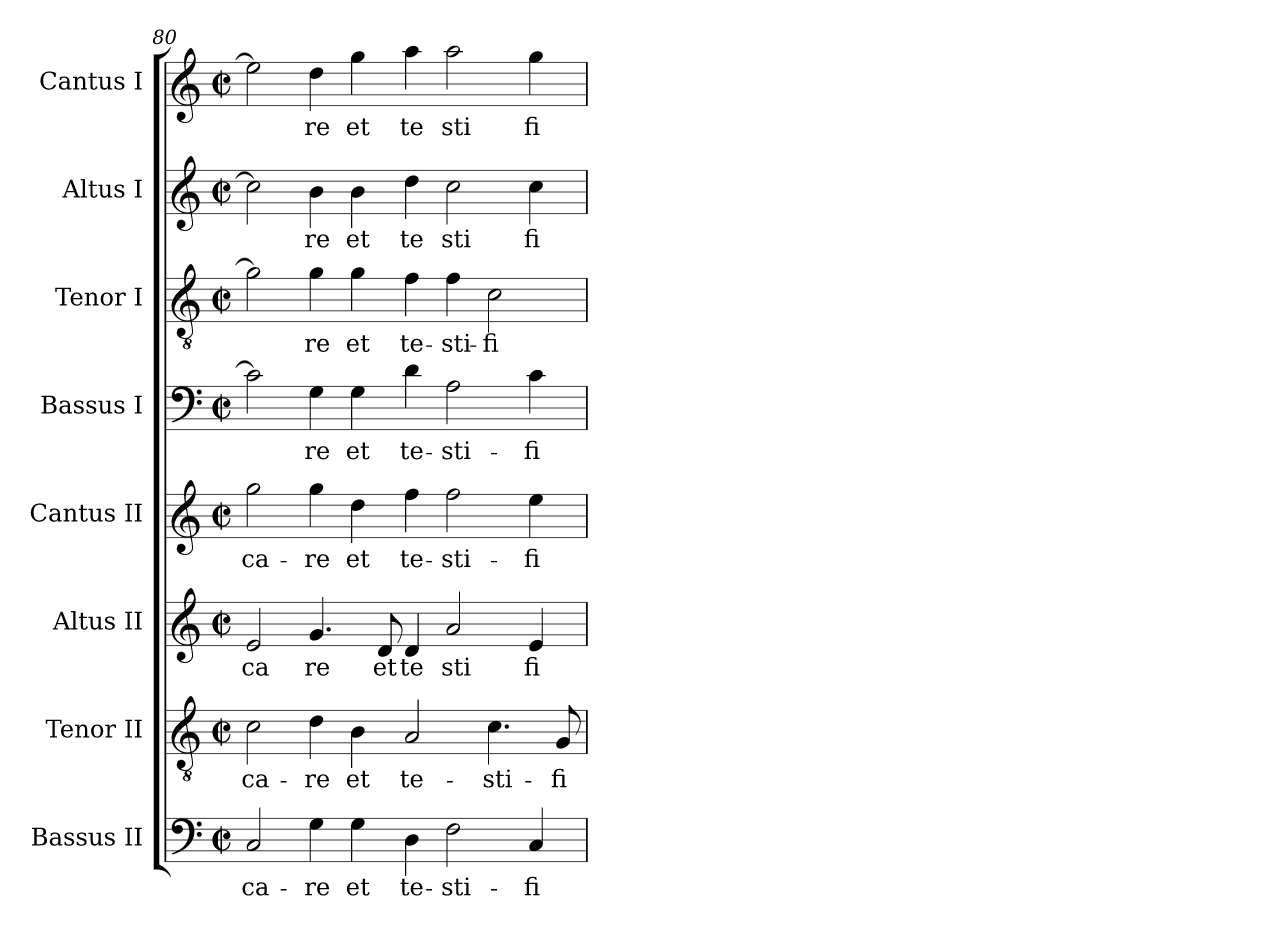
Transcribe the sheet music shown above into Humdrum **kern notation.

**kern	**text	**kern	**text	**kern	**text	**kern	**text	**kern	**text	**kern	**text	**kern	**text	**kern	**text
*part8	*part8	*part7	*part7	*part6	*part6	*part5	*part5	*part4	*part4	*part3	*part3	*part2	*part2	*part1	*part1
*staff8	*staff8	*staff7	*staff7	*staff6	*staff6	*staff5	*staff5	*staff4	*staff4	*staff3	*staff3	*staff2	*staff2	*staff1	*staff1
*I"Bassus II	*	*I"Tenor II	*	*I"Altus II	*	*I"Cantus II	*	*I"Bassus I	*	*I"Tenor I	*	*I"Altus I	*	*I"Cantus I	*
*clefF4	*	*clefGv2	*	*clefG2	*	*clefG2	*	*clefF4	*	*clefGv2	*	*clefG2	*	*clefG2	*
*M2/2	*	*M2/2	*	*M2/2	*	*M2/2	*	*M2/2	*	*M2/2	*	*M2/2	*	*M2/2	*
*met(c|)	*	*met(c|)	*	*met(c|)	*	*met(c|)	*	*met(c|)	*	*met(c|)	*	*met(c|)	*	*met(c|)	*
=80	=80	=80	=80	=80	=80	=80	=80	=80	=80	=80	=80	=80	=80	=80	=80
!	!LO:LY:b:cj	!	!LO:LY:b:cj	!	!LO:LY:b:cj	!	!LO:LY:b:cj	!	!	!	!	!	!	!	!
2C/	-ca-	2c\	-ca-	2e/	ca	2gg\	-ca-	2c\]	.	2g\]	.	2cc\]	.	2ee\]	.
!	!LO:LY:b:cj	!	!LO:LY:b:cj	!	!LO:LY:b:cj	!	!LO:LY:b:cj	!	!LO:LY:b:cj	!	!LO:LY:b:cj	!	!LO:LY:b:cj	!	!LO:LY:b:cj
4G\	-re	4d\	-re	4.g/	re	4gg\	-re	4G\	-re	4g\	-re	4b\	re	4dd\	re
!	!LO:LY:b:cj	!	!LO:LY:b:cj	!	!	!	!LO:LY:b:cj	!	!LO:LY:b:cj	!	!LO:LY:b:cj	!	!LO:LY:b:cj	!	!LO:LY:b:cj
4G\	et	4B\	et	.	.	4dd\	et	4G\	et	4g\	et	4b\	et	4gg\	et
!	!	!	!	!	!LO:LY:b:cj	!	!	!	!	!	!	!	!	!	!
.	.	.	.	8d/	et	.	.	.	.	.	.	.	.	.	.
!	!LO:LY:b:cj	!	!LO:LY:b:cj	!	!LO:LY:b:cj	!	!LO:LY:b:cj	!	!LO:LY:b:cj	!	!LO:LY:b:cj	!	!LO:LY:b:cj	!	!LO:LY:b:cj
4D\	te-	2A/	te-	4d/	te	4ff\	te-	4d\	te-	4f\	te-	4dd\	te	4aa\	te
!	!LO:LY:b:cj	!	!	!	!LO:LY:b:cj	!	!LO:LY:b:cj	!	!LO:LY:b:cj	!	!LO:LY:b:cj	!	!LO:LY:b:cj	!	!LO:LY:b:cj
2F\	-sti-	.	.	2a/	sti	2ff\	-sti-	2A\	-sti-	4f\	-sti-	2cc\	sti	2aa\	sti
!	!	!	!LO:LY:b:cj	!	!	!	!	!	!	!	!LO:LY:b:cj	!	!	!	!
.	.	4.c\	-sti-	.	.	.	.	.	.	2c\	-fi-	.	.	.	.
!	!LO:LY:b:cj	!	!	!	!LO:LY:b:cj	!	!LO:LY:b:cj	!	!LO:LY:b:cj	!	!	!	!LO:LY:b:cj	!	!LO:LY:b:cj
4C/	-fi-	.	.	4e/	fi	4ee\	-fi-	4c\	-fi-	.	.	4cc\	fi	4gg\	fi
!	!	!	!LO:LY:b:cj	!	!	!	!	!	!	!	!	!	!	!	!
.	.	8G/	-fi-	.	.	.	.	.	.	.	.	.	.	.	.
=	=	=	=	=	=	=	=	=	=	=	=	=	=	=	=
*-	*-	*-	*-	*-	*-	*-	*-	*-	*-	*-	*-	*-	*-	*-	*-
